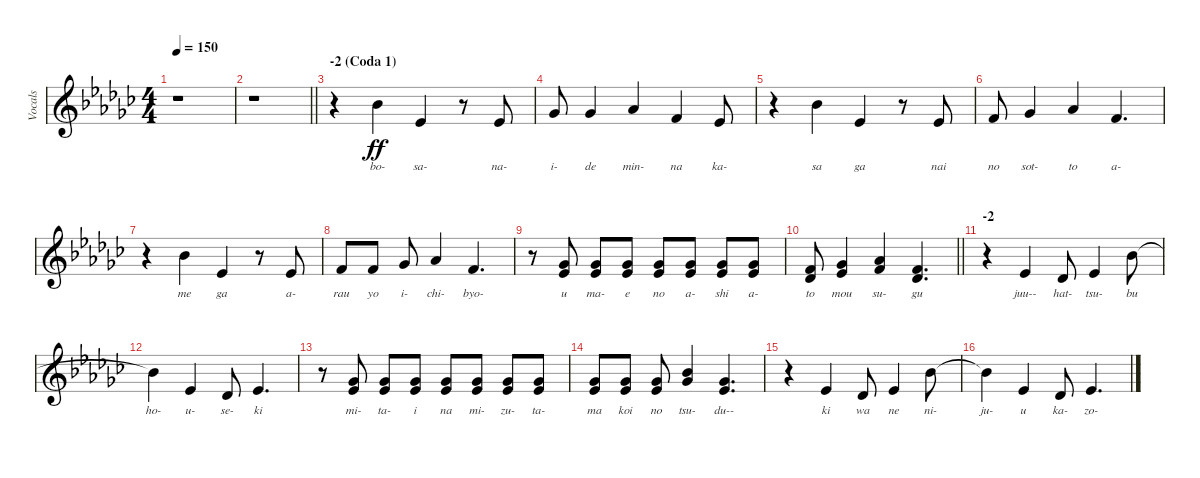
\track ("Vocals" "Vocals") {instrument cello}
\staff {score}
\tuning (E4 B3 G3 D3 A2 E2 B1) {hide}
\ts (4 4)
\tempo 150
\clef g2
\ks ebminor
r.1{dy ff} |
\barLineRight lightlight
r.1 |
\section ("" "-2 (Coda 1)")
r.4 6.1.4{lyrics (0 "bo-") lyrics (1 "") lyrics (2 "") lyrics (3 "") lyrics (4 "")} 4.2.4{lyrics (0 "sa-") lyrics (1 "") lyrics (2 "") lyrics (3 "") lyrics (4 "")} r.8 4.2.8{lyrics (0 "na-") lyrics (1 "") lyrics (2 "") lyrics (3 "") lyrics (4 "")} |
2.1.8{lyrics (0 "i-") lyrics (1 "") lyrics (2 "") lyrics (3 "") lyrics (4 "")} 2.1.4{lyrics (0 "de") lyrics (1 "") lyrics (2 "") lyrics (3 "") lyrics (4 "")} 4.1.4{lyrics (0 "min-") lyrics (1 "") lyrics (2 "") lyrics (3 "") lyrics (4 "")} 1.1.4{lyrics (0 "na") lyrics (1 "") lyrics (2 "") lyrics (3 "") lyrics (4 "")} 4.2.8{lyrics (0 "ka-") lyrics (1 "") lyrics (2 "") lyrics (3 "") lyrics (4 "")} |
r.4 6.1.4{lyrics (0 "sa") lyrics (1 "") lyrics (2 "") lyrics (3 "") lyrics (4 "")} 4.2.4{lyrics (0 "ga") lyrics (1 "") lyrics (2 "") lyrics (3 "") lyrics (4 "")} r.8 4.2.8{lyrics (0 "nai") lyrics (1 "") lyrics (2 "") lyrics (3 "") lyrics (4 "")} |
1.1.8{lyrics (0 "no") lyrics (1 "") lyrics (2 "") lyrics (3 "") lyrics (4 "")} 2.1.4{lyrics (0 "sot-") lyrics (1 "") lyrics (2 "") lyrics (3 "") lyrics (4 "")} 4.1.4{lyrics (0 "to") lyrics (1 "") lyrics (2 "") lyrics (3 "") lyrics (4 "")} 1.1.4{d lyrics (0 "a-") lyrics (1 "") lyrics (2 "") lyrics (3 "") lyrics (4 "")} |
r.4 6.1.4{lyrics (0 "me") lyrics (1 "") lyrics (2 "") lyrics (3 "") lyrics (4 "")} 4.2.4{lyrics (0 "ga") lyrics (1 "") lyrics (2 "") lyrics (3 "") lyrics (4 "")} r.8 4.2.8{lyrics (0 "a-") lyrics (1 "") lyrics (2 "") lyrics (3 "") lyrics (4 "")} |
1.1.8{lyrics (0 "rau") lyrics (1 "") lyrics (2 "") lyrics (3 "") lyrics (4 "")} 1.1.8{lyrics (0 "yo") lyrics (1 "") lyrics (2 "") lyrics (3 "") lyrics (4 "")} 2.1.8{lyrics (0 "i-") lyrics (1 "") lyrics (2 "") lyrics (3 "") lyrics (4 "")} 4.1.4{lyrics (0 "chi-") lyrics (1 "") lyrics (2 "") lyrics (3 "") lyrics (4 "")} 1.1.4{d lyrics (0 "byo-") lyrics (1 "") lyrics (2 "") lyrics (3 "") lyrics (4 "")} |
r.8 (2.1 4.2).8{lyrics (0 "u") lyrics (1 "") lyrics (2 "") lyrics (3 "") lyrics (4 "")} (2.1 4.2).8{lyrics (0 "ma-") lyrics (1 "") lyrics (2 "") lyrics (3 "") lyrics (4 "")} (2.1 4.2).8{lyrics (0 "e") lyrics (1 "") lyrics (2 "") lyrics (3 "") lyrics (4 "")} (2.1 4.2).8{lyrics (0 "no") lyrics (1 "") lyrics (2 "") lyrics (3 "") lyrics (4 "")} (2.1 4.2).8{lyrics (0 "a-") lyrics (1 "") lyrics (2 "") lyrics (3 "") lyrics (4 "")} (2.1 4.2).8{lyrics (0 "shi") lyrics (1 "") lyrics (2 "") lyrics (3 "") lyrics (4 "")} (2.1 4.2).8{lyrics (0 "a-") lyrics (1 "") lyrics (2 "") lyrics (3 "") lyrics (4 "")} |
\barLineRight lightlight
(1.1 2.2).8{lyrics (0 "to") lyrics (1 "") lyrics (2 "") lyrics (3 "") lyrics (4 "")} (2.1 4.2).4{lyrics (0 "mou") lyrics (1 "") lyrics (2 "") lyrics (3 "") lyrics (4 "")} (4.1 6.2).4{lyrics (0 "su-") lyrics (1 "") lyrics (2 "") lyrics (3 "") lyrics (4 "")} (1.1 2.2).4{d lyrics (0 "gu") lyrics (1 "") lyrics (2 "") lyrics (3 "") lyrics (4 "")} |
\section ("" "-2")
r.4 4.2.4{lyrics (0 "juu--") lyrics (1 "") lyrics (2 "") lyrics (3 "") lyrics (4 "")} 2.2.8{lyrics (0 "hat-") lyrics (1 "") lyrics (2 "") lyrics (3 "") lyrics (4 "")} 4.2.4{lyrics (0 "tsu-") lyrics (1 "") lyrics (2 "") lyrics (3 "") lyrics (4 "")} 6.1.8{lyrics (0 "bu") lyrics (1 "") lyrics (2 "") lyrics (3 "") lyrics (4 "")} |
6.1{t}.4{lyrics (0 "ho-") lyrics (1 "") lyrics (2 "") lyrics (3 "") lyrics (4 "")} 4.2.4{lyrics (0 "u-") lyrics (1 "") lyrics (2 "") lyrics (3 "") lyrics (4 "")} 2.2.8{lyrics (0 "se-") lyrics (1 "") lyrics (2 "") lyrics (3 "") lyrics (4 "")} 4.2.4{d lyrics (0 "ki") lyrics (1 "") lyrics (2 "") lyrics (3 "") lyrics (4 "")} |
r.8 (2.1 4.2).8{lyrics (0 "mi-") lyrics (1 "") lyrics (2 "") lyrics (3 "") lyrics (4 "")} (2.1 4.2).8{lyrics (0 "ta-") lyrics (1 "") lyrics (2 "") lyrics (3 "") lyrics (4 "")} (2.1 4.2).8{lyrics (0 "i") lyrics (1 "") lyrics (2 "") lyrics (3 "") lyrics (4 "")} (2.1 4.2).8{lyrics (0 "na") lyrics (1 "") lyrics (2 "") lyrics (3 "") lyrics (4 "")} (2.1 4.2).8{lyrics (0 "mi-") lyrics (1 "") lyrics (2 "") lyrics (3 "") lyrics (4 "")} (2.1 4.2).8{lyrics (0 "zu-") lyrics (1 "") lyrics (2 "") lyrics (3 "") lyrics (4 "")} (2.1 4.2).8{lyrics (0 "ta-") lyrics (1 "") lyrics (2 "") lyrics (3 "") lyrics (4 "")} |
(2.1 4.2).8{lyrics (0 "ma") lyrics (1 "") lyrics (2 "") lyrics (3 "") lyrics (4 "")} (2.1 4.2).8{lyrics (0 "koi") lyrics (1 "") lyrics (2 "") lyrics (3 "") lyrics (4 "")} (2.1 4.2).8{lyrics (0 "no") lyrics (1 "") lyrics (2 "") lyrics (3 "") lyrics (4 "")} (2.1 11.2).4{lyrics (0 "tsu-") lyrics (1 "") lyrics (2 "") lyrics (3 "") lyrics (4 "")} (2.1 4.2).4{d lyrics (0 "du--") lyrics (1 "") lyrics (2 "") lyrics (3 "") lyrics (4 "")} |
r.4 4.2.4{lyrics (0 "ki") lyrics (1 "") lyrics (2 "") lyrics (3 "") lyrics (4 "")} 2.2.8{lyrics (0 "wa") lyrics (1 "") lyrics (2 "") lyrics (3 "") lyrics (4 "")} 4.2.4{lyrics (0 "ne") lyrics (1 "") lyrics (2 "") lyrics (3 "") lyrics (4 "")} 6.1.8{lyrics (0 "ni-") lyrics (1 "") lyrics (2 "") lyrics (3 "") lyrics (4 "")} |
6.1{t}.4{lyrics (0 "ju-") lyrics (1 "") lyrics (2 "") lyrics (3 "") lyrics (4 "")} 4.2.4{lyrics (0 "u") lyrics (1 "") lyrics (2 "") lyrics (3 "") lyrics (4 "")} 2.2.8{lyrics (0 "ka-") lyrics (1 "") lyrics (2 "") lyrics (3 "") lyrics (4 "")} 4.2.4{d lyrics (0 "zo-") lyrics (1 "") lyrics (2 "") lyrics (3 "") lyrics (4 "")}
